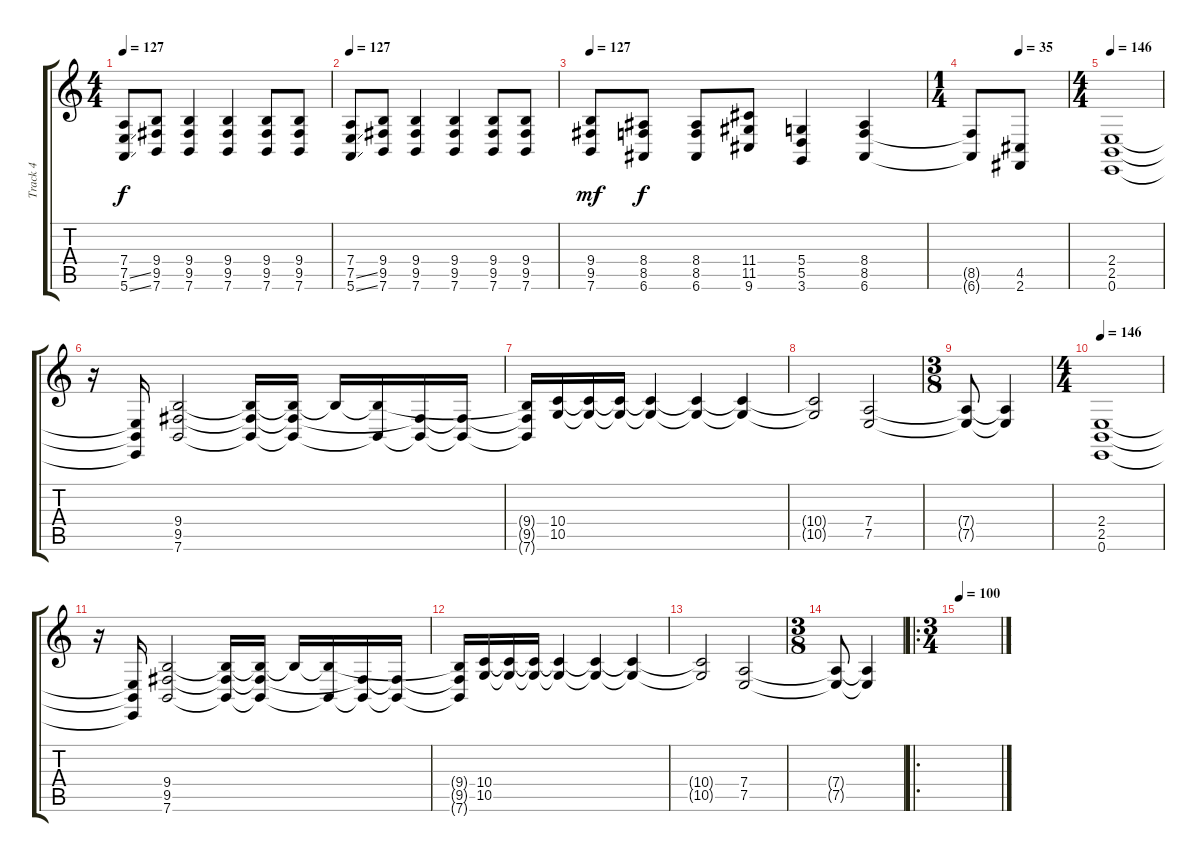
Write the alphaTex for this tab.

\track ("Track 4" "Track 4") {instrument synthstrings1}
\staff {score tabs}
\tuning (E4 B3 G3 D3 A2 E2) {hide}
\ts (4 4)
\tempo 127
\clef g2
\ks c
(7.4 7.5{ss} 5.6{ss}).8{dy f instrument synthstrings1} (9.4 9.5 7.6).8 (9.4 9.5 7.6).4 (9.4 9.5 7.6).4 (9.4 9.5 7.6).8 (9.4 9.5 7.6).8 |
\tempo 127
(7.4 7.5{ss} 5.6{ss}).8{instrument synthstrings1} (9.4 9.5 7.6).8 (9.4 9.5 7.6).4 (9.4 9.5 7.6).4 (9.4 9.5 7.6).8 (9.4 9.5 7.6).8 |
\tempo 127
(9.4 9.5 7.6).8{dy mf} (8.4 8.5 6.6).8{dy f} (8.4 8.5 6.6).8 (11.4 11.5 9.6).8 (5.4 5.5 3.6).4 (8.4 8.5 6.6).4 |
\ts (1 4)
\tempo (35 0.5)
(8.5{t} 6.6{t}).8 (4.5 2.6).8 |
\ts (4 4)
\tempo 146
(2.4 2.5 0.6).1 |
r.16 (2.4{t} 2.5{t} 0.6{t}).16 (9.4 9.5 7.6).2 (9.4{t} 9.5{t} 7.6{t}).16 (9.4{t} 9.5{t} 7.6{t}).16 9.4{t}.16 (9.4{t} 7.6{t}).16 (9.5{t} 7.6{t}).16 (9.5{t} 7.6{t}).16 |
(9.4{t} 9.5{t} 7.6{t}).16 (10.4 10.5).16 (10.4{t} 10.5{t}).16 (10.4{t} 10.5{t}).16 (10.4{t} 10.5{t}).4 (10.4{t} 10.5{t}).4 (10.4{t} 10.5{t}).4 |
(10.4{t} 10.5{t}).2 (7.4 7.5).2 |
\ts (3 8)
(7.4{t} 7.5{t}).8 (7.4{t} 7.5{t}).4 |
\ts (4 4)
\tempo 146
(2.4 2.5 0.6).1 |
r.16 (2.4{t} 2.5{t} 0.6{t}).16 (9.4 9.5 7.6).2 (9.4{t} 9.5{t} 7.6{t}).16 (9.4{t} 9.5{t} 7.6{t}).16 9.4{t}.16 (9.4{t} 7.6{t}).16 (9.5{t} 7.6{t}).16 (9.5{t} 7.6{t}).16 |
(9.4{t} 9.5{t} 7.6{t}).16 (10.4 10.5).16 (10.4{t} 10.5{t}).16 (10.4{t} 10.5{t}).16 (10.4{t} 10.5{t}).4 (10.4{t} 10.5{t}).4 (10.4{t} 10.5{t}).4 |
(10.4{t} 10.5{t}).2 (7.4 7.5).2 |
\ts (3 8)
(7.4{t} 7.5{t}).8 (7.4{t} 7.5{t}).4 |
\ro
\ts (3 4)
\tempo 120
\tempo 100
